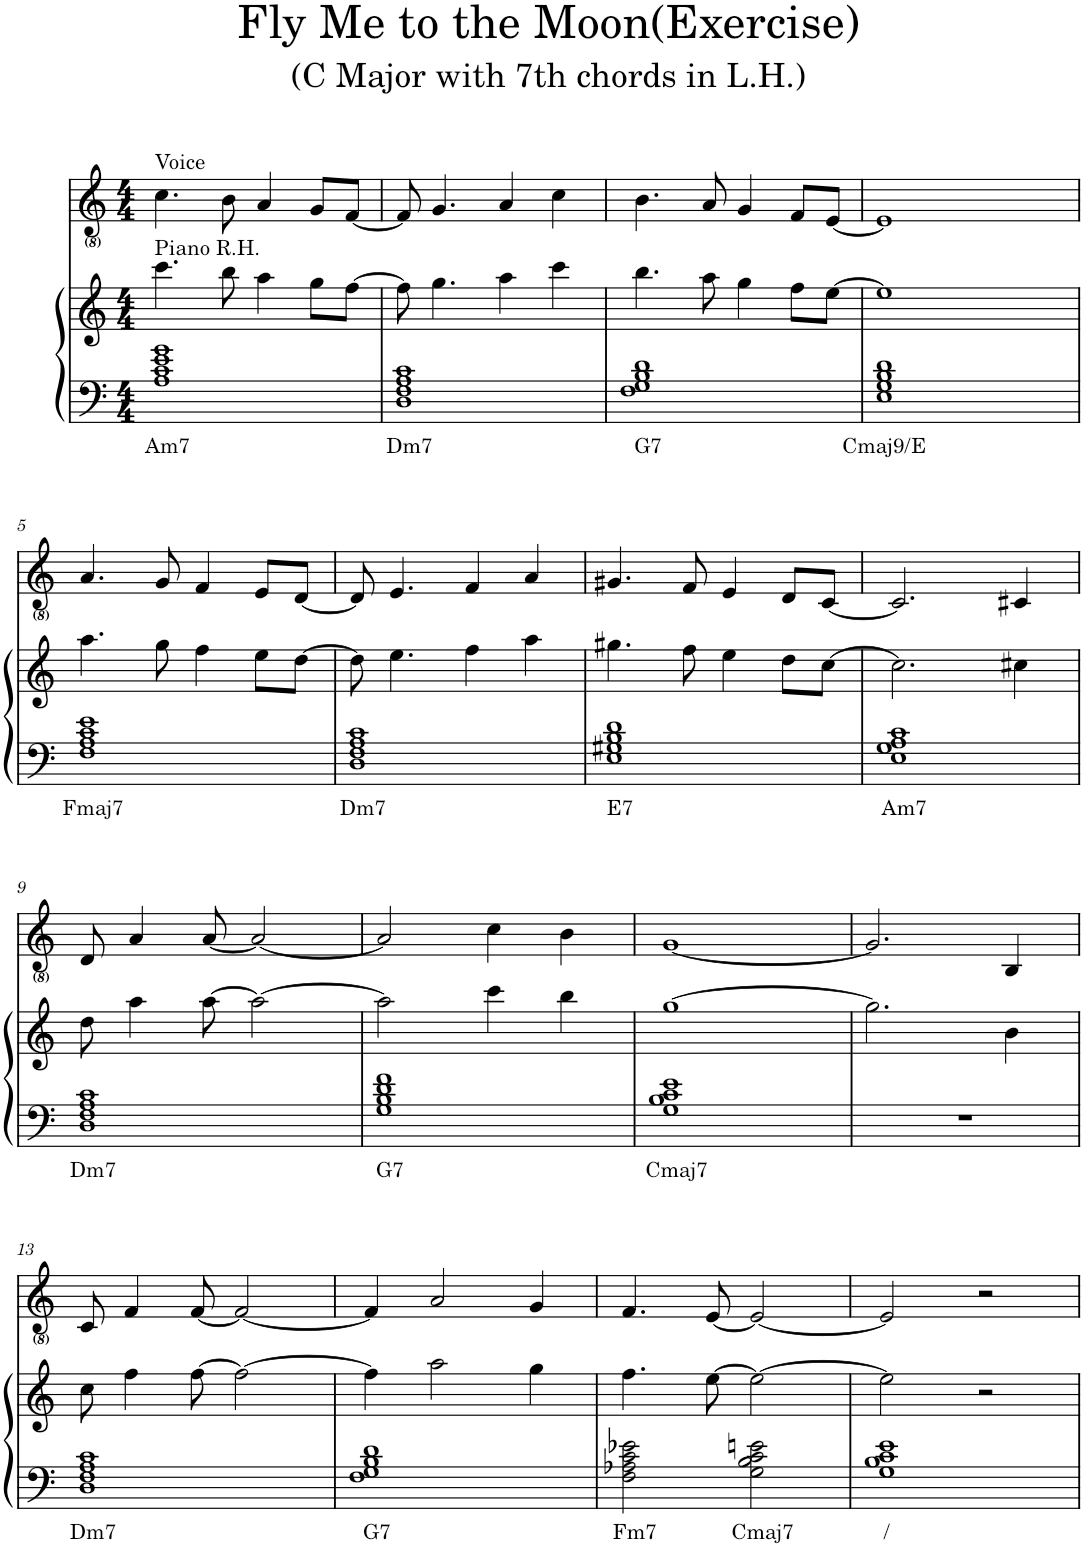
**kern	**text	**kern	**kern
*part2	*part2	*part2	*part1
*staff3	*staff3	*staff2	*staff1
*I"Piano	*	*	*I"Voice
*I'Pno	*	*	*I'V
*clefF4	*	*clefG2	*clefG2
*k[]	*	*k[]	*k[]
*M4/4	*	*M4/4	*M4/4
=1	=1	=1	=1
!	!	!	!LO:TX:a:t=Voice
!	!	!LO:TX:a:t=Piano R.H.	!
!	!LO:LY:b	!	!
1A 1c 1e 1g	Am7	4.ccc\	4.cc\
.	.	8bb\	8b\
.	.	4aa\	4a/
.	.	8gg\L	8g/L
.	.	[8ff\J	[8f/J
=2	=2	=2	=2
!	!LO:LY:b	!	!
1D 1F 1A 1c	Dm7	8ff\]	8f/]
.	.	4.gg\	4.g/
.	.	4aa\	4a/
.	.	4ccc\	4cc\
=3	=3	=3	=3
!	!LO:LY:b	!	!
1F 1G 1B 1d	G7	4.bb\	4.b\
.	.	8aa\	8a/
.	.	4gg\	4g/
.	.	8ff\L	8f/L
.	.	[8ee\J	[8e/J
=4	=4	=4	=4
!	!LO:LY:b	!	!
1E 1G 1B 1d	Cmaj9/E	1ee]	1e]
!!LO:LB:g=z
=5	=5	=5	=5
!	!LO:LY:b	!	!
1F 1A 1c 1e	Fmaj7	4.aa\	4.a/
.	.	8gg\	8g/
.	.	4ff\	4f/
.	.	8ee\L	8e/L
.	.	[8dd\J	[8d/J
=6	=6	=6	=6
!	!LO:LY:b	!	!
1D 1F 1A 1c	Dm7	8dd\]	8d/]
.	.	4.ee\	4.e/
.	.	4ff\	4f/
.	.	4aa\	4a/
=7	=7	=7	=7
!	!LO:LY:b	!	!
1E 1G#X 1B 1d	E7	4.gg#X\	4.g#X/
.	.	8ff\	8f/
.	.	4ee\	4e/
.	.	8dd\L	8d/L
.	.	[8cc\J	[8c/J
=8	=8	=8	=8
!	!LO:LY:b	!	!
1E 1G 1A 1c	Am7	2.cc\]	2.c/]
.	.	4cc#X\	4c#X/
!!LO:LB:g=z
=9	=9	=9	=9
!	!LO:LY:b	!	!
1D 1F 1A 1c	Dm7	8dd\	8d/
.	.	4aa\	4a/
.	.	[8aa\	[8a/
.	.	2aa\_	2a/_
=10	=10	=10	=10
!	!LO:LY:b	!	!
1G 1B 1d 1f	G7	2aa\]	2a/]
.	.	4ccc\	4cc\
.	.	4bb\	4b\
=11	=11	=11	=11
!	!LO:LY:b	!	!
1G 1B 1c 1e	Cmaj7	[1gg	[1g
=12	=12	=12	=12
1r	.	2.gg\]	2.g/]
.	.	4b\	4B/
!!LO:LB:g=z
=13	=13	=13	=13
!	!LO:LY:b	!	!
1D 1F 1A 1c	Dm7	8cc\	8c/
.	.	4ff\	4f/
.	.	[8ff\	[8f/
.	.	2ff\_	2f/_
=14	=14	=14	=14
!	!LO:LY:b	!	!
1F 1G 1B 1d	G7	4ff\]	4f/]
.	.	2aa\	2a/
.	.	4gg\	4g/
=15	=15	=15	=15
!	!LO:LY:b	!	!
2F\ 2A-X\ 2c\ 2e-X\	Fm7	4.ff\	4.f/
.	.	[8ee\	[8e/
!	!LO:LY:b	!	!
2G\ 2B\ 2c\ 2en\	Cmaj7	2ee\_	2e/_
=16	=16	=16	=16
!	!LO:LY:b	!	!
1G 1B 1c 1e	/	2ee\]	2e/]
.	.	2r	2r
=	=	=	=
*-	*-	*-	*-
